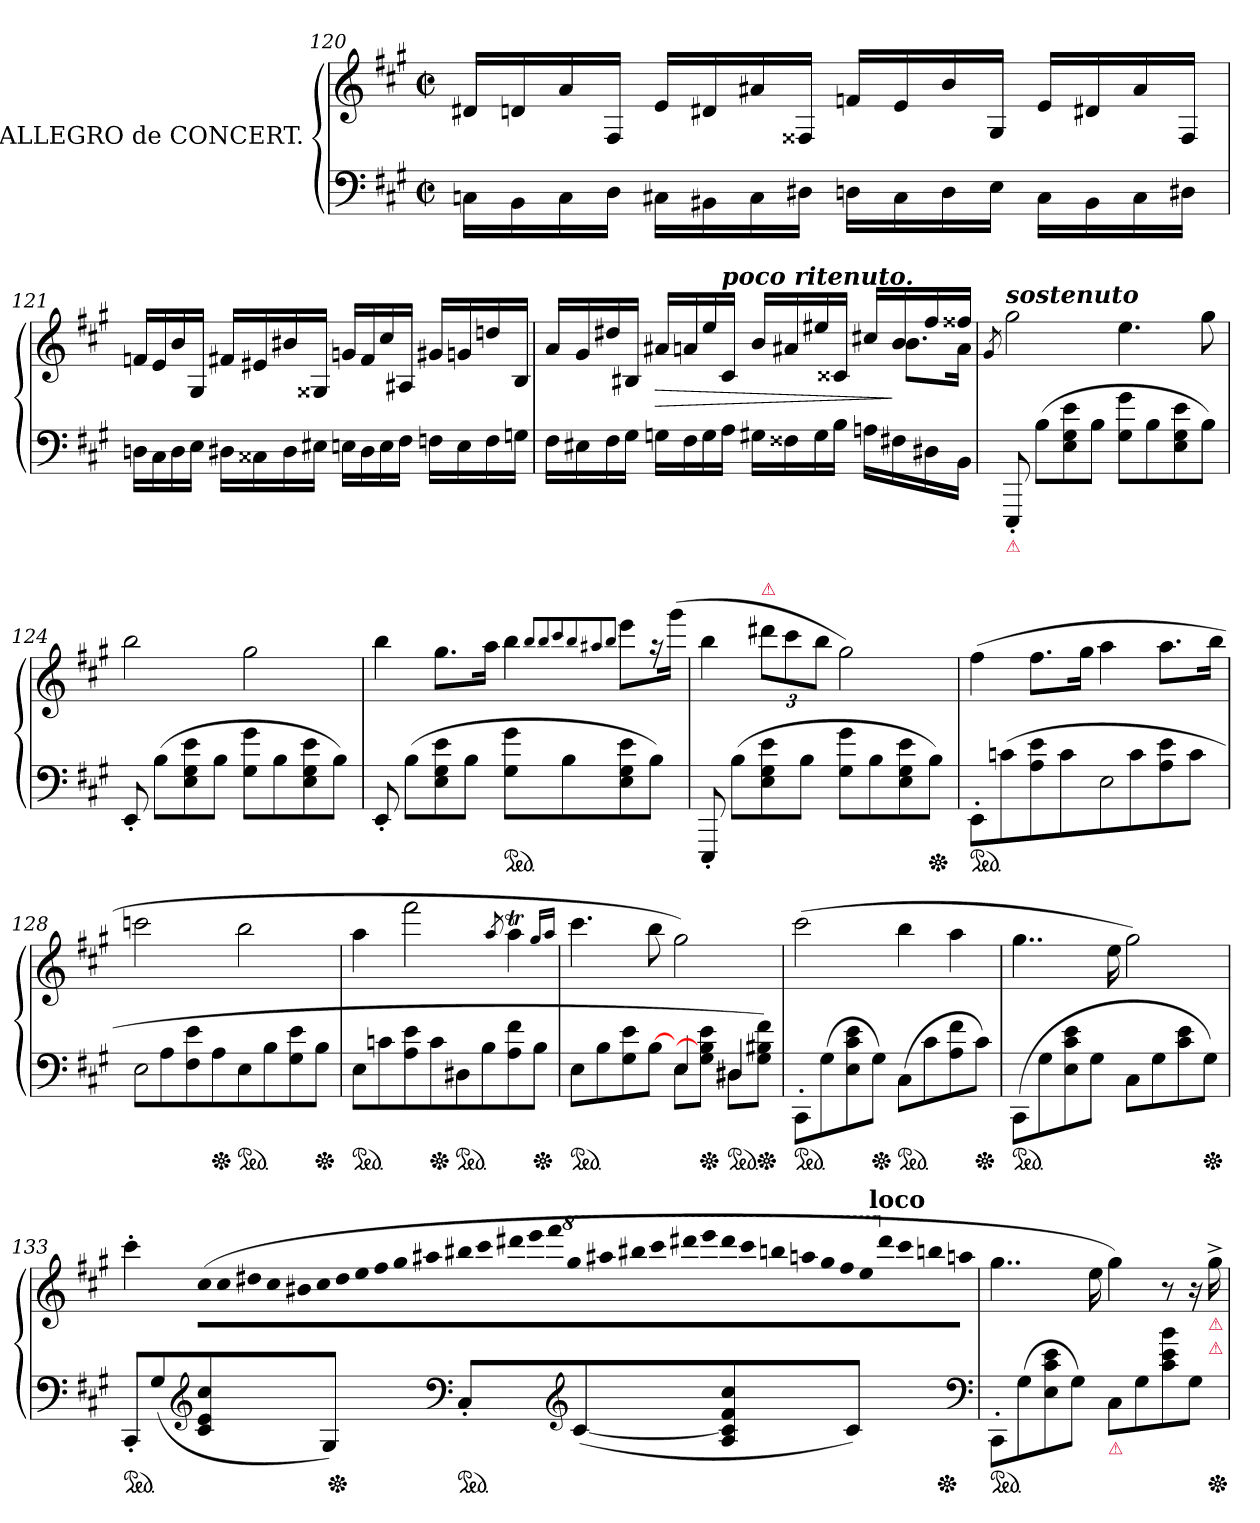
**kern	**kern	**dynam
*part1	*part1	*part1
*staff2	*staff1	*staff1/2
*I"ALLEGRO de CONCERT.	*	*
*clefF4	*clefG2	*
*k[f#c#g#]	*k[f#c#g#]	*
*M2/2	*M2/2	*
*met(c|)	*met(c|)	*
=120	=120	=120
16Cn\LL	16d#XLL	.
16BB	16dn	.
16C	16a	.
16D\JJ	16F#/JJ	.
16C#X\LL	16eLL	.
16BB#X	16d#X	.
16C#	16a#X	.
16D#XJJ	16F##XJJ	.
16Dn\LL	16fnLL	.
16C#	16e	.
16D	16b	.
16E\JJ	16G#/JJ	.
16C#\LL	16eLL	.
16BB#	16d#X	.
16C#	16a#	.
16D#X\JJ	16F##/JJ	.
=121	=121	=121
16DnLL	16fnLL	.
16C#	16e	.
16D	16b	.
16E\JJ	16G#/JJ	.
16D#XLL	16f#XLL	.
16C##X	16e#X	.
16D#	16b#X	.
16E#XJJ	16G##XJJ	.
16EnLL	16gnLL	.
16D#	16f#	.
16E	16cc#	.
16F#JJ	16A#XJJ	.
16FnLL	16g#XLL	.
16E	16gn	.
16F	16ddn	.
16GnJJ	16BJJ	.
=122	=122	=122
*	*^	*
16F#LL	16aLL	4ryy	.
16E#X	16g#	.	.
16F#	16dd#X	.	.
16G#JJ	16B#XJJ	.	.
16GnLL	16a#XLL	4ryy	>
16F#	16an	.	.
16G	16ee	.	.
!	!LO:TX:a:Bi:t=poco ritenuto.	!	!
16AJJ	16c#JJ	.	.
16G#XLL	16bLL	4ryy	.
16F##X	16a#X	.	.
16G#	16ee#X	.	.
16BJJ	16c##XJJ	.	.
16AnLL	16cc#XLL	16ryy	.
!	!	!LO:N:vis=8.	!
16F#X	16b	8bL	]
16D#X	16ff#	.	.
16BBJJ	16ff##XJJ	16a#Jk	.
*	*v	*v	*
=123	=123	=123
.	8qg#/	.
!	!LO:TX:a:Bi:t=sostenuto	!
!LO:TX:b:color=crimson:t=⚠	!	!
8EEE'<	2gg#	.
(>8BL	.	.
8E 8G# 8e	.	.
8BJ	.	.
8G# 8g#L	4.ee	.
8B	.	.
8E 8G# 8e	.	.
8BJ)	8gg#	.
=124	=124	=124
8EE'<	2bb	.
(>8BL	.	.
8E 8G# 8e	.	.
8BJ	.	.
8G# 8g#L	2gg#	.
8B	.	.
8E 8G# 8e	.	.
8BJ)	.	.
=125	=125	=125
8EE'<	4bb	.
(>8BL	.	.
8E 8G# 8e	8.gg#L	.
8BJ	.	.
.	16aaJk	.
*ped	*	*
8G# 8g#L	4bb	.
8B	.	.
.	8qqbb/L	.
.	8qqbb	.
.	8qqccc#	.
.	8qqbb	.
.	8qqaa#X	.
.	8qqbbJ	.
8E 8G# 8e	8eeeL	.
8BJ)	16raa	.
.	(>16ggg#Jk	.
=126	=126	=126
8EEE'<	4bb	.
(>8BL	.	.
!	!LO:TX:a:color=crimson:t=⚠	!
8E 8G# 8e	12ddd#XL	.
.	12ccc#	.
8BJ	.	.
.	12bbJ	.
8G# 8g#L	2gg#)	.
8B	.	.
8E 8G# 8e	.	.
*Xped	*	*
8BJ)	.	.
=127	=127	=127
*ped	*	*
8EE'<	(>4ff#	.
(>8cnL	.	.
8A 8e	8.ff#L	.
8cJ	.	.
.	16gg#Jk	.
!LO:N:vis=2	!	!
8E	4aa	.
8c	.	.
8A 8e	8.aaL	.
8cJ	.	.
.	16bbJk	.
=128	=128	=128
!LO:N:vis=2	!	!
8E	2cccn	.
8A	.	.
8F# 8e	.	.
*Xped	*	*
8AJ	.	.
!LO:N:vis=2	!	!
*ped	*	*
8E	2bb	.
8B	.	.
8G# 8e	.	.
*Xped	*	*
8BJ	.	.
=129	=129	=129
!LO:N:vis=2	!	!
*ped	*	*
8E	4aa	.
8cn	.	.
8A 8e	2fff#	.
*Xped	*	*
8cJ	.	.
!LO:N:vis=2	!	!
*ped	*	*
8D#X	.	.
8B	.	.
.	8qaa/	.
8A 8f#	4aaT	.
*Xped	*	*
8BJ	.	.
.	16qqgg#/LL	.
.	16qqaaJJ	.
=130	=130	=130
!LO:N:vis=2	!	!
*^	*	*
*ped	*	*	*
8E\	2ryy	4.ccc#	.
8B	.	.	.
8G# 8e	.	.	.
[>8BJ	.	8bb	.
8E\L	4E/	2gg#)	.
*Xped	*	*	*
8G# 8B] 8eJ	.	.	.
*ped	*	*	*
8D#X\L	4D#X/	.	.
*Xped	*	*	*
8G# 8B#X 8f#J)	.	.	.
*v	*v	*	*
=131	=131	=131
*ped	*	*
8CC#'>L	(>2ccc#	.
(>8G#	.	.
8E 8c# 8e	.	.
*Xped	*	*
8G#J)	.	.
*ped	*	*
(>8C#L	4bb	.
8c#	.	.
8A 8f#	4aa	.
*Xped	*	*
8c#J)	.	.
=132	=132	=132
!LO:TX:b:color=crimson:t=⚠	!	!
*ped	*	*
(>8CC#L	4..gg#	.
8G#	.	.
8E 8c# 8e	.	.
8G#J	.	.
.	16ee	.
8C#L	2gg#)	.
8G#	.	.
8c# 8e	.	.
*Xped	*	*
8G#J)	.	.
=133	=133	=133
*ped	*	*
8CC#'<L	4ccc#'>	.
(<8G#	.	.
*clefG2	*	*
*	*Xtuplet	*
!	!LO:N:vis=8	!
8c# 8e 8cc#	(>44cc#!\L	.
!	!LO:N:vis=8	!
.	44cc#!	.
!	!LO:N:vis=8	!
.	44dd#X!	.
!	!LO:N:vis=8	!
.	44cc#!	.
!	!LO:N:vis=8	!
.	44b#X!	.
!	!LO:N:vis=8	!
.	44cc#!	.
8G#J)	.	.
!	!LO:N:vis=8	!
*Xped	*	*
.	44dd#!	.
!	!LO:N:vis=8	!
.	44ee!	.
!	!LO:N:vis=8	!
.	44ff#!	.
!	!LO:N:vis=8	!
.	44gg#!	.
!	!LO:N:vis=8	!
.	44aa#X!	.
*clefF4	*	*
!	!LO:N:vis=8	!
*ped	*	*
8C#'<L	44bb#X!	.
!	!LO:N:vis=8	!
.	44ccc#!	.
!	!LO:N:vis=8	!
.	44ddd#X!	.
!	!LO:N:vis=8	!
.	44eee!	.
!	!LO:N:vis=8	!
.	44fff#!	.
*	*8va	*
!	!LO:N:vis=8	!
.	44ggg#!	.
*clefG2	*	*
(<[8c#	.	.
!	!LO:N:vis=8	!
.	44aaa#X!	.
!	!LO:N:vis=8	!
.	44bbb#X!	.
!	!LO:N:vis=8	!
.	44cccc#!	.
!	!LO:N:vis=8	!
.	44dddd#X!	.
!	!LO:N:vis=8	!
.	44eeee!	.
!	!LO:N:vis=8	!
8A 8c#] 8f# 8cc#	44dddd#!	.
!	!LO:N:vis=8	!
.	44cccc#!	.
!	!LO:N:vis=8	!
.	44bbbn!	.
!	!LO:N:vis=8	!
.	44aaan!	.
!	!LO:N:vis=8	!
.	44ggg#!	.
!	!LO:N:vis=8	!
.	44fff#!	.
8c#J)	.	.
!	!LO:N:vis=8	!
.	44eee!	.
*	*X8va	*
!	!LO:TX:a:B:t=loco	!
!	!LO:N:vis=8	!
.	44ddd#!	.
!	!LO:N:vis=8	!
.	44ccc#!	.
!	!LO:N:vis=8	!
.	44bbn!	.
!	!LO:N:vis=8	!
*Xped	*	*
.	44aan!J	.
*clefF4	*	*
=134	=134	=134
*ped	*	*
8CC#'>L	4..gg#	.
(>8G#	.	.
8E 8c# 8e	.	.
8G#J)	.	.
.	16ee	.
!LO:TX:b:color=crimson:t=⚠	!	!
8C#L	4gg#)	.
8G#	.	.
8c# 8e 8b	8r	.
8G#J	16r	.
!	!LO:TX:b:color=crimson:t=⚠	!
!	!LO:TX:b:color=crimson:t=⚠	!
*Xped	*	*
.	16gg#^<	.
=	=	=
*-	*-	*-
